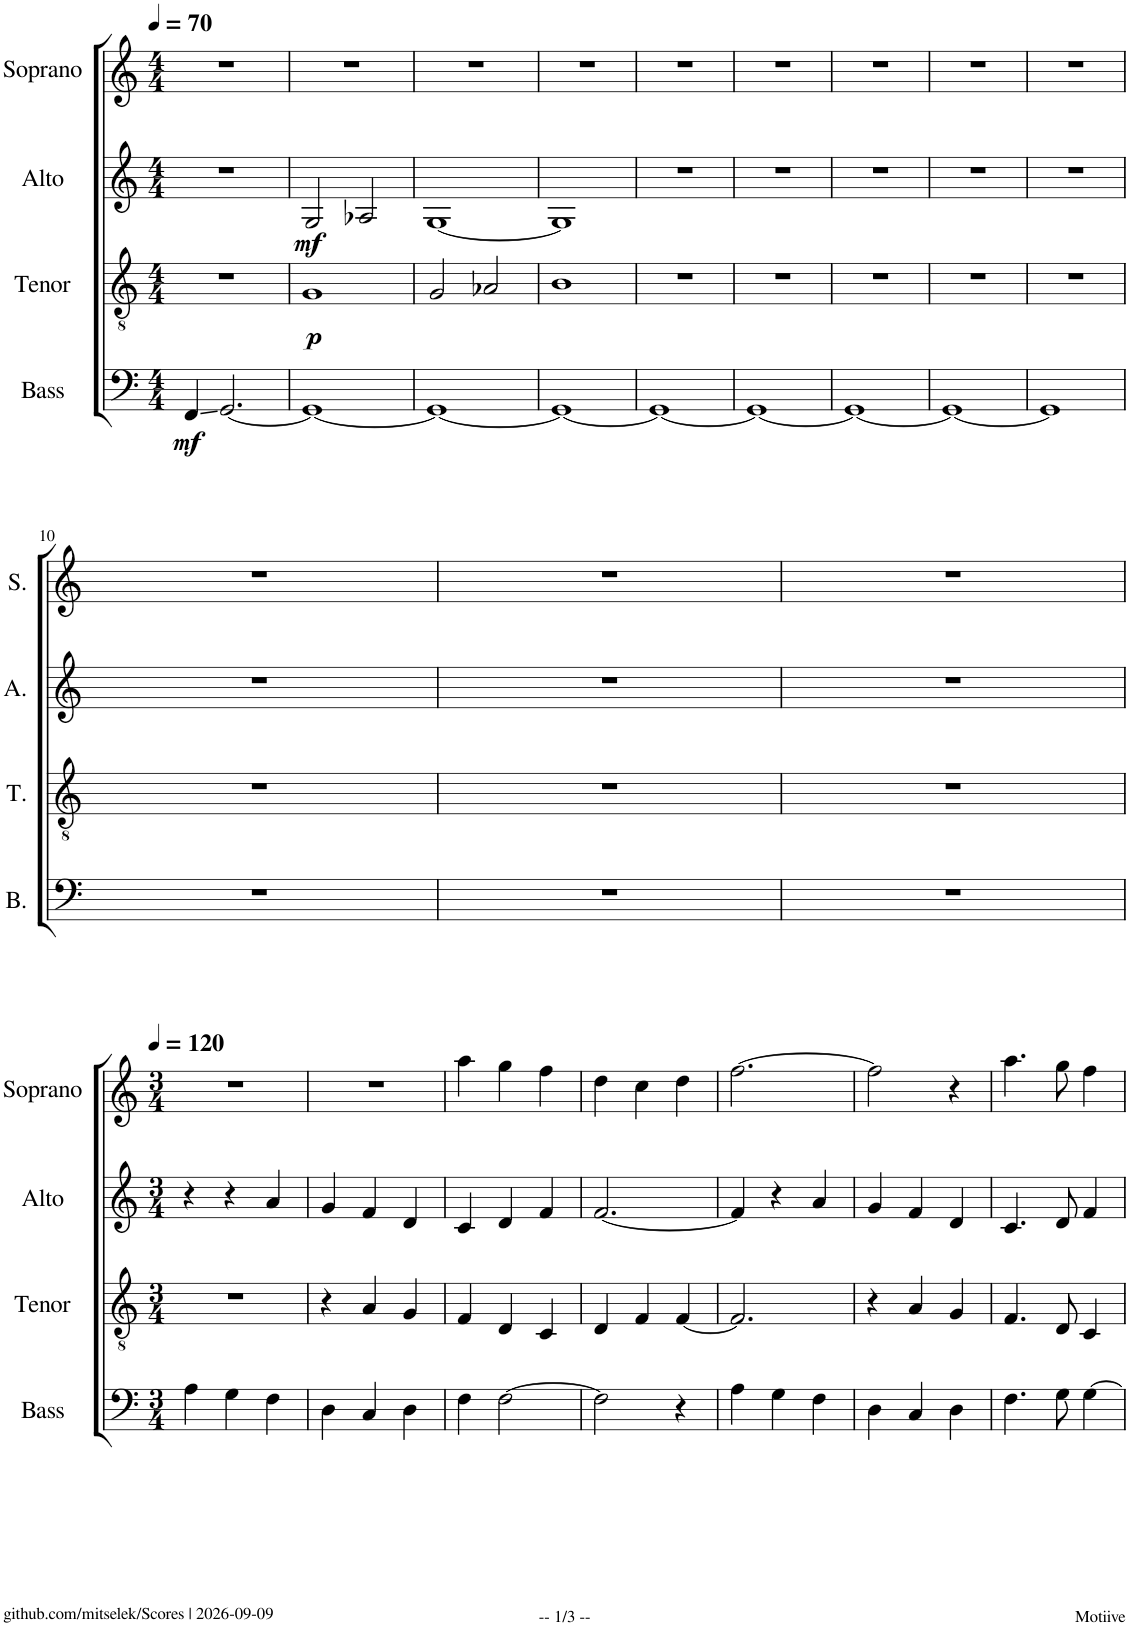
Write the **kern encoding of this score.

**kern	**dynam	**kern	**dynam	**kern	**dynam	**kern
*part4	*part4	*part3	*part3	*part2	*part2	*part1
*staff4	*staff4	*staff3	*staff3	*staff2	*staff2	*staff1
*I"Bass	*	*I"Tenor	*	*I"Alto	*	*I"Soprano
*I'B.	*	*I'T.	*	*I'A.	*	*I'S.
*clefF4	*	*clefGv2	*	*clefG2	*	*clefG2
*k[]	*	*k[]	*	*k[]	*	*k[]
*M4/4	*	*M4/4	*	*M4/4	*	*M4/4
*MM70	*	*MM70	*	*MM70	*	*MM70
=1	=1	=1	=1	=1	=1	=1
!	!LO:DY:b	!	!	!	!	!
4FF/	mf	1r	.	1r	.	1r
[2.GG/	.	.	.	.	.	.
=2	=2	=2	=2	=2	=2	=2
!	!	!	!LO:DY:b	!	!LO:DY:b	!
1GG_	.	1G	p	2G/	mf	1r
.	.	.	.	2A-X/	.	.
=3	=3	=3	=3	=3	=3	=3
1GG_	.	2G/	.	[1G	.	1r
.	.	2A-X/	.	.	.	.
=4	=4	=4	=4	=4	=4	=4
1GG_	.	1B	.	1G]	.	1r
=5	=5	=5	=5	=5	=5	=5
1GG_	.	1r	.	1r	.	1r
=6	=6	=6	=6	=6	=6	=6
1GG_	.	1r	.	1r	.	1r
=7	=7	=7	=7	=7	=7	=7
1GG_	.	1r	.	1r	.	1r
=8	=8	=8	=8	=8	=8	=8
1GG_	.	1r	.	1r	.	1r
=9	=9	=9	=9	=9	=9	=9
1GG]	.	1r	.	1r	.	1r
!!LO:LB:g=z
=10	=10	=10	=10	=10	=10	=10
1r	.	1r	.	1r	.	1r
=11	=11	=11	=11	=11	=11	=11
1r	.	1r	.	1r	.	1r
=12	=12	=12	=12	=12	=12	=12
1r	.	1r	.	1r	.	1r
!!LO:LB:g=z
=1	=1	=1	=1	=1	=1	=1
*M3/4	*	*M3/4	*	*M3/4	*	*M3/4
*	*	*	*	*	*	*MM120
4A\	.	2.r	.	4r	.	2.r
4G\	.	.	.	4r	.	.
4F\	.	.	.	4a/	.	.
=2	=2	=2	=2	=2	=2	=2
4D\	.	4r	.	4g/	.	2.r
4C/	.	4A/	.	4f/	.	.
4D\	.	4G/	.	4d/	.	.
=3	=3	=3	=3	=3	=3	=3
4F\	.	4F/	.	4c/	.	4aa\
[2F\	.	4D/	.	4d/	.	4gg\
.	.	4C/	.	4f/	.	4ff\
=4	=4	=4	=4	=4	=4	=4
2F\]	.	4D/	.	[2.f/	.	4dd\
.	.	4F/	.	.	.	4cc\
4r	.	[4F/	.	.	.	4dd\
=5	=5	=5	=5	=5	=5	=5
4A\	.	2.F/]	.	4f/]	.	[2.ff\
4G\	.	.	.	4r	.	.
4F\	.	.	.	4a/	.	.
=6	=6	=6	=6	=6	=6	=6
4D\	.	4r	.	4g/	.	2ff\]
4C/	.	4A/	.	4f/	.	.
4D\	.	4G/	.	4d/	.	4r
=7	=7	=7	=7	=7	=7	=7
4.F\	.	4.F/	.	4.c/	.	4.aa\
8G\	.	8D/	.	8d/	.	8gg\
[4G\	.	4C/	.	4f/	.	4ff\
=	=	=	=	=	=	=
*-	*-	*-	*-	*-	*-	*-
